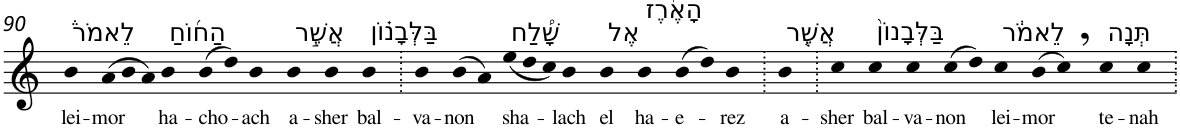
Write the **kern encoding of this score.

**kern	**text
*part1	*part1
*staff1	*staff1
*I"Piano	*
*I'Pno	*
!!LO:PB:g=z
*clefG2	*
*k[]	*
=90	=90
!LO:TX:a:t=לֵאמֹר֒	!
!	!LO:LY:b
4b	lei-
*Xtuplet	*
!	!LO:LY:b
(>12a	-mor
12b	.
12a)	.
!LO:TX:a:t=הַח֜וֹחַ	!
!	!LO:LY:b
4b	ha-
!	!LO:LY:b
(>8b	-cho-
8dd)	.
!	!LO:LY:b
4b	-ach
!LO:TX:a:t=אֲשֶׁ֣ר	!
!	!LO:LY:b
4b	a-
!	!LO:LY:b
4b	-sher
!LO:TX:a:t=בַּלְּבָנ֗וֹן	!
!	!LO:LY:b
4b	bal-
=91.	=91.
!	!LO:LY:b
4b	-va-
!	!LO:LY:b
(>8b	-non
8a)	.
!LO:TX:a:t=שָׁ֠לַח	!
!	!LO:LY:b
(<12ee	sha-
12dd	.
12cc)	.
!	!LO:LY:b
4b	-lach
!LO:TX:a:t=אֶל	!
!	!LO:LY:b
4b	el
!LO:TX:a:t=הָאֶ֜רֶז	!
!	!LO:LY:b
4b	ha-
!	!LO:LY:b
(>8b	-e-
8dd)	.
!	!LO:LY:b
4b	-rez
=92.	=92.
!LO:TX:a:t=אֲשֶׁ֤ר	!
!	!LO:LY:b
4b	a-
=93.	=93.
!	!LO:LY:b
4cc	-sher
!LO:TX:a:t=בַּלְּבָנוֹן֙	!
!	!LO:LY:b
4cc	bal-
!	!LO:LY:b
4cc	-va-
!	!LO:LY:b
(>8cc	-non
8dd)	.
!LO:TX:a:t=לֵאמֹ֔ר	!
!	!LO:LY:b
4cc	lei-
!	!LO:LY:b
(>8b	-mor
8cc,)	.
!LO:TX:a:t=תְּנָה	!
!	!LO:LY:b
4cc	te-
!	!LO:LY:b
4cc	-nah
=.	=.
*-	*-
